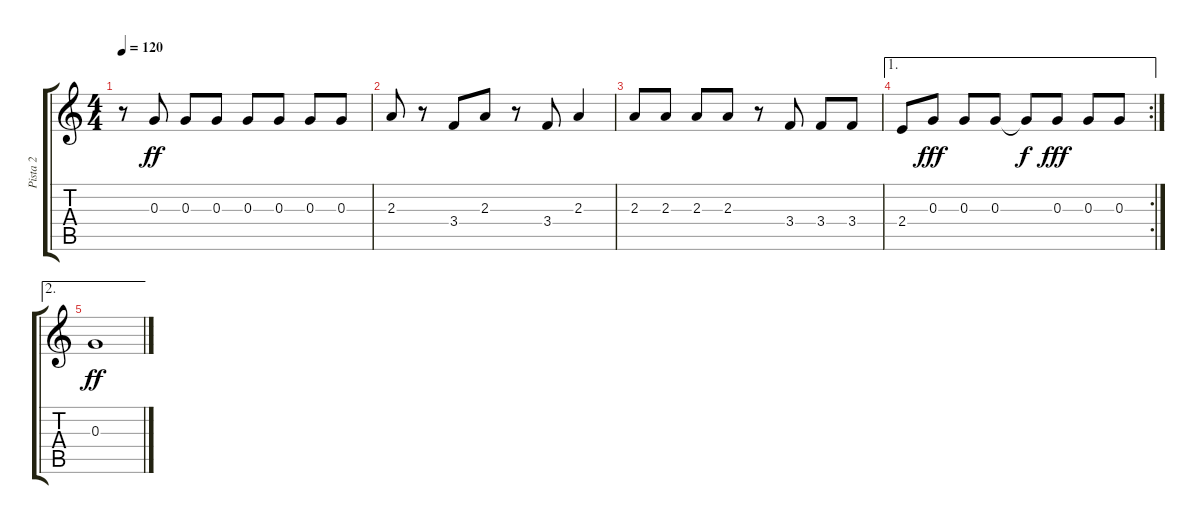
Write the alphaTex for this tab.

\track ("Pista 2" "Pista 2") {instrument contrabass}
\staff {score tabs}
\tuning (E4 B3 G3 D3 A2 E2) {hide}
\ts (4 4)
\tempo 120
\clef g2
\ks c
r.8{dy ff} 0.3.8 0.3.8 0.3.8 0.3.8 0.3.8 0.3.8 0.3.8 |
2.3.8 r.8 3.4.8 2.3.8 r.8 3.4.8 2.3.4 |
2.3.8 2.3.8 2.3.8 2.3.8 r.8 3.4.8 3.4.8 3.4.8 |
\ae 1
\rc 2
2.4.8 0.3.8{dy fff} 0.3.8 0.3.8 0.3{t}.8{dy f} 0.3.8{dy fff} 0.3.8 0.3.8 |
\ae 2
0.3.1{dy ff}
